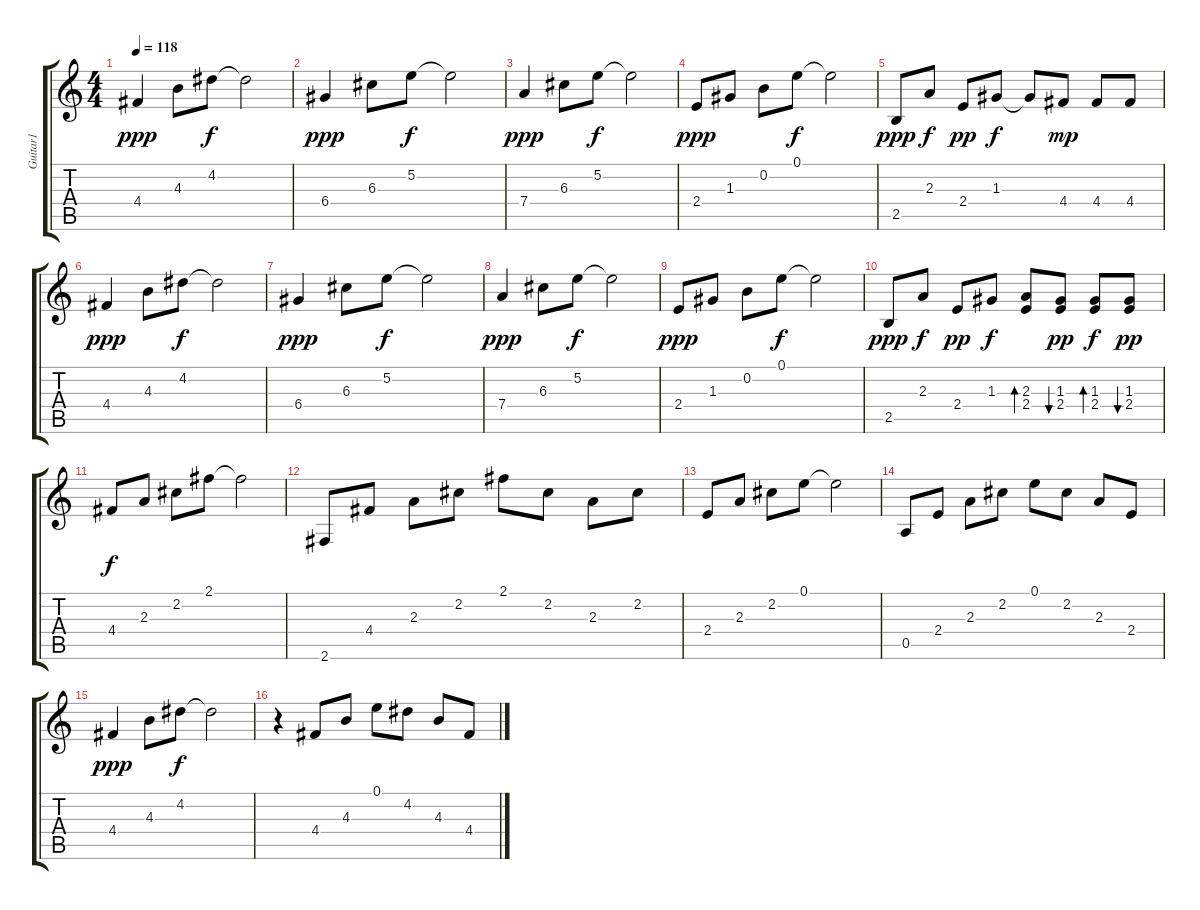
\track ("Guitar1" "Guitar1") {instrument acousticguitarnylon}
\staff {score tabs}
\tuning (E4 B3 G3 D3 A2 E2) {hide}
\ts (4 4)
\tempo 118
\clef g2
\ks c
4.4.4{dy ppp} 4.3.8 4.2.8{dy f} 4.2{t}.2 |
6.4.4{dy ppp} 6.3.8 5.2.8{dy f} 5.2{t}.2 |
7.4.4{dy ppp} 6.3.8 5.2.8{dy f} 5.2{t}.2 |
2.4.8{dy ppp} 1.3.8 0.2.8 0.1.8{dy f} 0.1{t}.2 |
2.5.8{dy ppp} 2.3.8{dy f} 2.4.8{dy pp} 1.3.8{dy f} 1.3{t}.8 4.4.8{dy mp} 4.4.8 4.4.8 |
4.4.4{dy ppp} 4.3.8 4.2.8{dy f} 4.2{t}.2 |
6.4.4{dy ppp} 6.3.8 5.2.8{dy f} 5.2{t}.2 |
7.4.4{dy ppp} 6.3.8 5.2.8{dy f} 5.2{t}.2 |
2.4.8{dy ppp} 1.3.8 0.2.8 0.1.8{dy f} 0.1{t}.2 |
2.5.8{dy ppp} 2.3.8{dy f} 2.4.8{dy pp} 1.3.8{dy f} (2.3 2.4).8{bd 60} (1.3 2.4).8{bu 60 dy pp} (1.3 2.4).8{bd 60 dy f} (1.3 2.4).8{bu 60 dy pp} |
4.4.8{dy f} 2.3.8 2.2.8 2.1.8 2.1{t}.2 |
2.6.8 4.4.8 2.3.8 2.2.8 2.1.8 2.2.8 2.3.8 2.2.8 |
2.4.8 2.3.8 2.2.8 0.1.8 0.1{t}.2 |
0.5.8 2.4.8 2.3.8 2.2.8 0.1.8 2.2.8 2.3.8 2.4.8 |
4.4.4{dy ppp} 4.3.8 4.2.8{dy f} 4.2{t}.2 |
r.4 4.4.8 4.3.8 0.1.8 4.2.8 4.3.8 4.4.8
